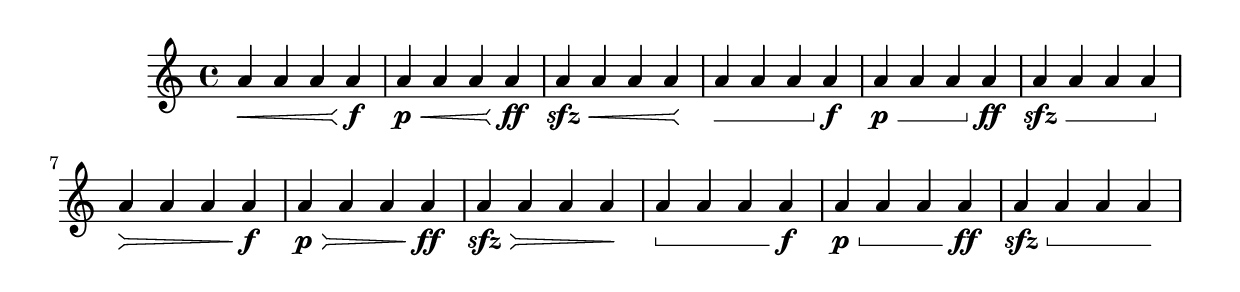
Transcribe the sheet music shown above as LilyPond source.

% DO NOT EDIT this file manually; it is automatically
% generated from Documentation/snippets/new
% Make any changes in Documentation/snippets/new/
% and then run scripts/auxiliar/makelsr.py
%
% This file is in the public domain.
%% Note: this file works from version 2.17.14
\version "2.18.0"

\header {
  lsrtags = "expressive-marks"

  texidoc = "
Hairpin dynamics may be created in a variety of styles

"
  doctitle = "Printing hairpins in various styles"
} % begin verbatim


\relative c'' {
  \override Hairpin.stencil = #flared-hairpin
  a4\< a a a\f
  a4\p\< a a a\ff
  a4\sfz\< a a a\!
  \override Hairpin.stencil = #constante-hairpin
  a4\< a a a\f
  a4\p\< a a a\ff
  a4\sfz\< a a a\!
  \override Hairpin.stencil = #flared-hairpin
  a4\> a a a\f
  a4\p\> a a a\ff
  a4\sfz\> a a a\!
  \override Hairpin.stencil = #constante-hairpin
  a4\> a a a\f
  a4\p\> a a a\ff
  a4\sfz\> a a a\!
}
